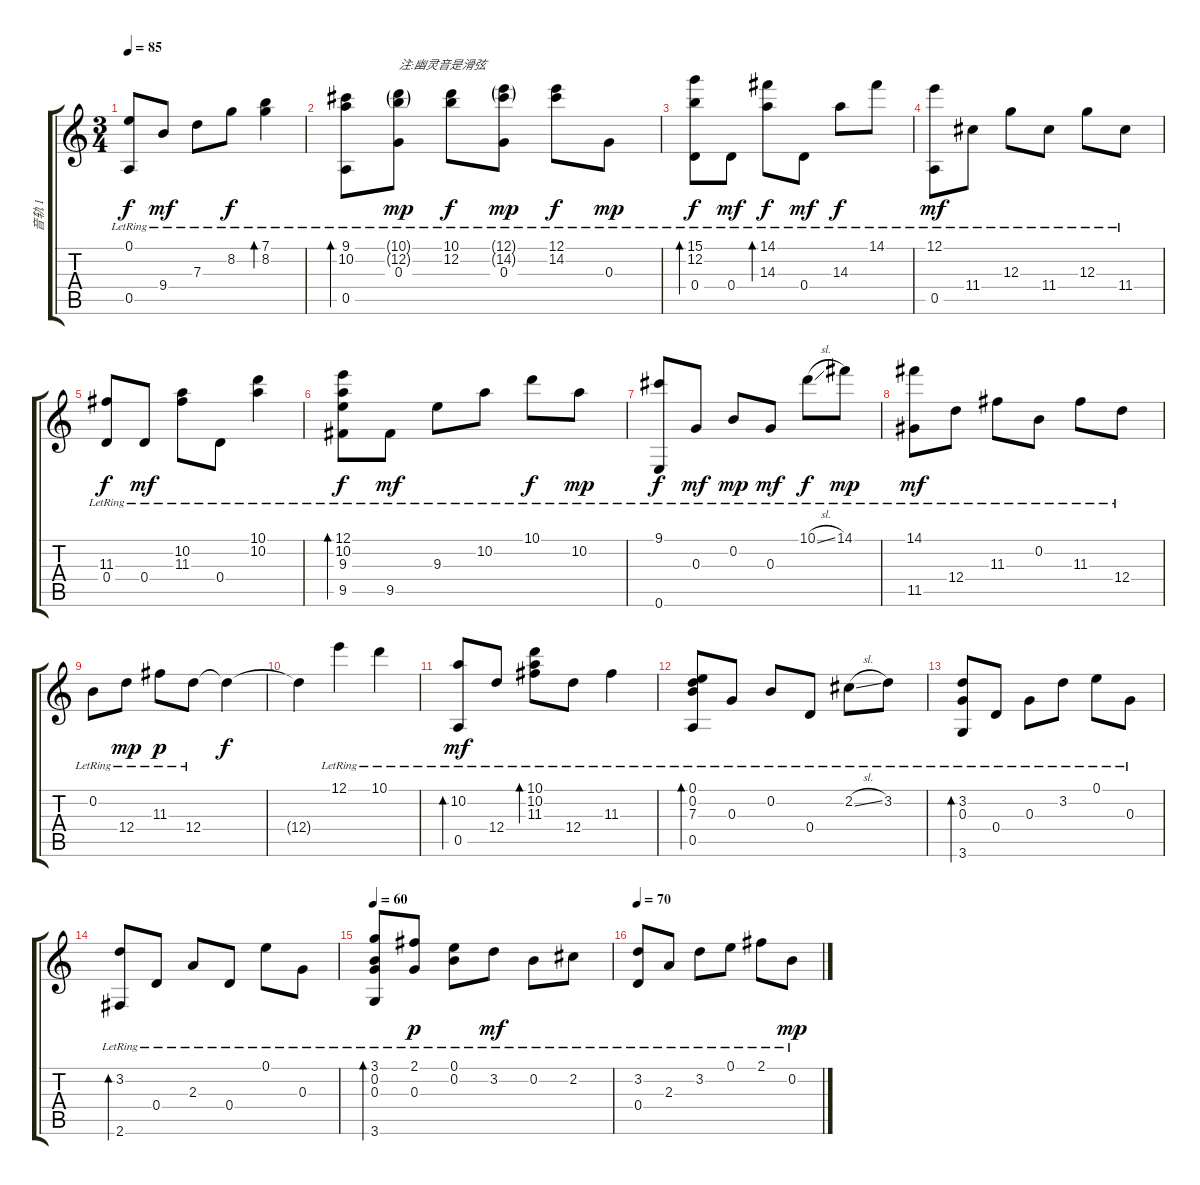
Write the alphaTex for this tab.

\track ("音轨 1" "音轨 1") {instrument acousticguitarnylon}
\staff {score tabs}
\tuning (E4 B3 G3 D3 A2 E2) {hide}
\ts (3 4)
\tempo 85
\clef g2
\ks c
(0.1{lr} 0.5{lr}).8{dy f} 9.4{lr}.8{dy mf} 7.3{lr}.8 8.2{lr}.8{dy f} (7.1{lr} 8.2{lr}).4{bd 480} |
(9.1{lr} 10.2{lr} 0.5{lr}).8{bd 480} (10.1{g lr} 12.2{g lr} 0.3{lr}).8{txt "注:幽灵音是滑弦" dy mp} (10.1{lr} 12.2{lr}).8{dy f} (12.1{g lr} 14.2{g lr} 0.3{lr}).8{dy mp} (12.1{lr} 14.2{lr}).8{dy f} 0.3{lr}.8{dy mp} |
(15.1{lr} 12.2{lr} 0.4{lr}).8{bd 480 dy f} 0.4{lr}.8{dy mf} (14.1{lr} 14.3{lr}).8{bd 480 dy f} 0.4{lr}.8{dy mf} 14.3{lr}.8{dy f} 14.1{lr}.8 |
(12.1{lr} 0.5{lr}).8{dy mf} 11.4{lr}.8 12.3{lr}.8 11.4{lr}.8 12.3{lr}.8 11.4{lr}.8 |
(11.3{lr} 0.4{lr}).8{dy f} 0.4{lr}.8{dy mf} (10.2{lr} 11.3{lr}).8 0.4{lr}.8 (10.1{lr} 10.2{lr}).4 |
(12.1{lr} 10.2{lr} 9.3{lr} 9.5{lr}).8{bd 480 dy f} 9.5{lr}.8{dy mf} 9.3{lr}.8 10.2{lr}.8 10.1{lr}.8{dy f} 10.2{lr}.8{dy mp} |
(9.1{lr} 0.6{lr}).8{dy f} 0.3{lr}.8{dy mf} 0.2{lr}.8{dy mp} 0.3{lr}.8{dy mf} 10.1{sl lr}.8{dy f} 14.1{lr}.8{dy mp} |
(14.1{lr} 11.5{lr}).8{dy mf} 12.4{lr}.8 11.3{lr}.8 0.2{lr}.8 11.3{lr}.8 12.4{lr}.8 |
0.2{lr}.8 12.4{lr}.8{dy mp} 11.3{lr}.8{dy p} 12.4{lr}.8 12.4{t}.4{dy f} |
12.4{t}.4 12.1{lr}.4 10.1{lr}.4 |
(10.2{lr} 0.5{lr}).8{bd 480 dy mf} 12.4{lr}.8 (10.1{lr} 10.2{lr} 11.3{lr}).8{bd 480} 12.4{lr}.8 11.3{lr}.4 |
(0.1{lr} 0.2{lr} 7.3{lr} 0.5{lr}).8{bd 480} 0.3{lr}.8 0.2{lr}.8 0.4{lr}.8 2.2{sl lr}.8 3.2{lr}.8 |
(3.2{lr} 0.3{lr} 3.6{lr}).8{bd 480} 0.4{lr}.8 0.3{lr}.8 3.2{lr}.8 0.1{lr}.8 0.3{lr}.8 |
(3.2{lr} 2.6{lr}).8{bd 480} 0.4{lr}.8 2.3{lr}.8 0.4{lr}.8 0.1{lr}.8 0.3{lr}.8 |
\tempo 60
(3.1{lr} 0.2{lr} 0.3{lr} 3.6{lr}).8{bd 480} (2.1{lr} 0.3{lr}).8{dy p} (0.1{lr} 0.2{lr}).8 3.2{lr}.8{dy mf} 0.2{lr}.8 2.2{lr}.8 |
\tempo 70
(3.2{lr} 0.4{lr}).8 2.3{lr}.8 3.2{lr}.8 0.1{lr}.8 2.1{lr}.8 0.2{lr}.8{dy mp}
